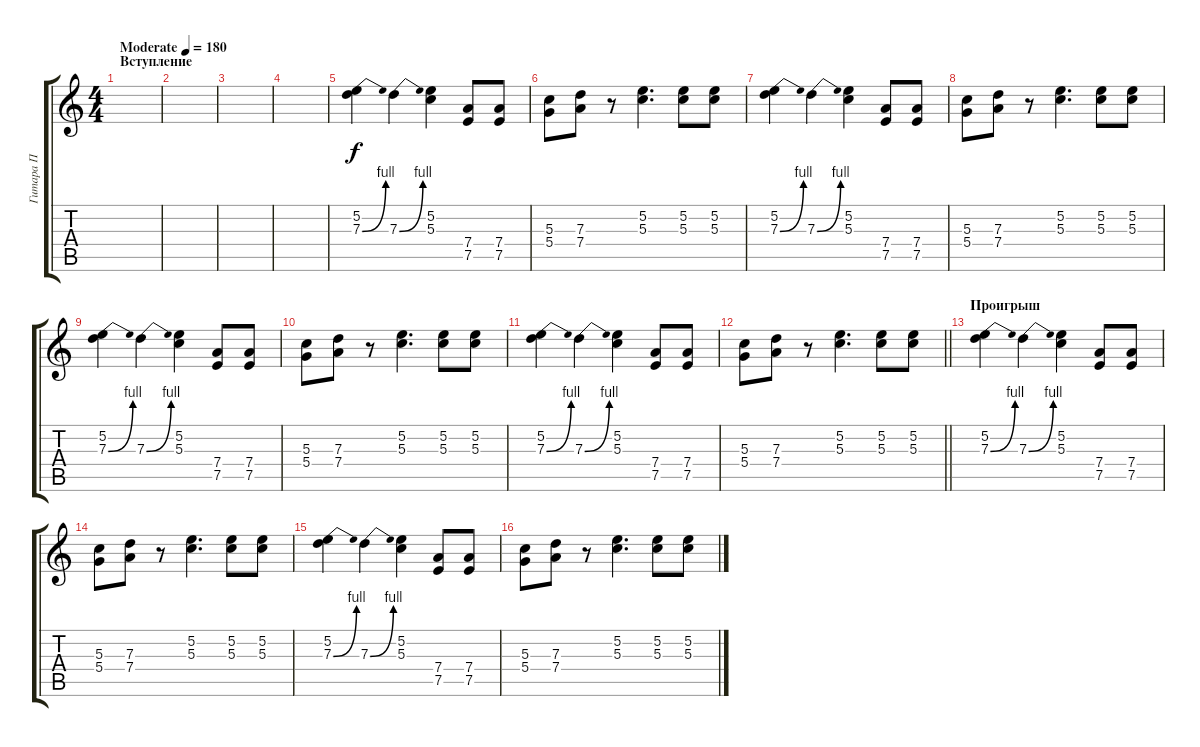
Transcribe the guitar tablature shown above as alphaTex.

\track ("Гитара П" "Гитара П") {instrument overdrivenguitar}
\staff {score tabs}
\tuning (E4 B3 G3 D3 A2 E2) {hide}
\ts (4 4)
\section ("" "Вступление")
\tempo (180 "Moderate")
\clef g2
\ks c
|
|
|
|
(5.2 7.3{be (bend 0 0 60 4)}).4 7.3{be (bend 0 0 60 4)}.4 (5.2 5.3).4 (7.4 7.5).8 (7.4 7.5).8 |
(5.3 5.4).8 (7.3 7.4).8 r.8 (5.2 5.3).4{d} (5.2 5.3).8 (5.2 5.3).8 |
(5.2 7.3{be (bend 0 0 60 4)}).4 7.3{be (bend 0 0 60 4)}.4 (5.2 5.3).4 (7.4 7.5).8 (7.4 7.5).8 |
(5.3 5.4).8 (7.3 7.4).8 r.8 (5.2 5.3).4{d} (5.2 5.3).8 (5.2 5.3).8 |
(5.2 7.3{be (bend 0 0 60 4)}).4 7.3{be (bend 0 0 60 4)}.4 (5.2 5.3).4 (7.4 7.5).8 (7.4 7.5).8 |
(5.3 5.4).8 (7.3 7.4).8 r.8 (5.2 5.3).4{d} (5.2 5.3).8 (5.2 5.3).8 |
(5.2 7.3{be (bend 0 0 60 4)}).4 7.3{be (bend 0 0 60 4)}.4 (5.2 5.3).4 (7.4 7.5).8 (7.4 7.5).8 |
\barLineRight lightlight
(5.3 5.4).8 (7.3 7.4).8 r.8 (5.2 5.3).4{d} (5.2 5.3).8 (5.2 5.3).8 |
\section ("" "Проигрыш")
(5.2 7.3{be (bend 0 0 60 4)}).4 7.3{be (bend 0 0 60 4)}.4 (5.2 5.3).4 (7.4 7.5).8 (7.4 7.5).8 |
(5.3 5.4).8 (7.3 7.4).8 r.8 (5.2 5.3).4{d} (5.2 5.3).8 (5.2 5.3).8 |
(5.2 7.3{be (bend 0 0 60 4)}).4 7.3{be (bend 0 0 60 4)}.4 (5.2 5.3).4 (7.4 7.5).8 (7.4 7.5).8 |
(5.3 5.4).8 (7.3 7.4).8 r.8 (5.2 5.3).4{d} (5.2 5.3).8 (5.2 5.3).8
